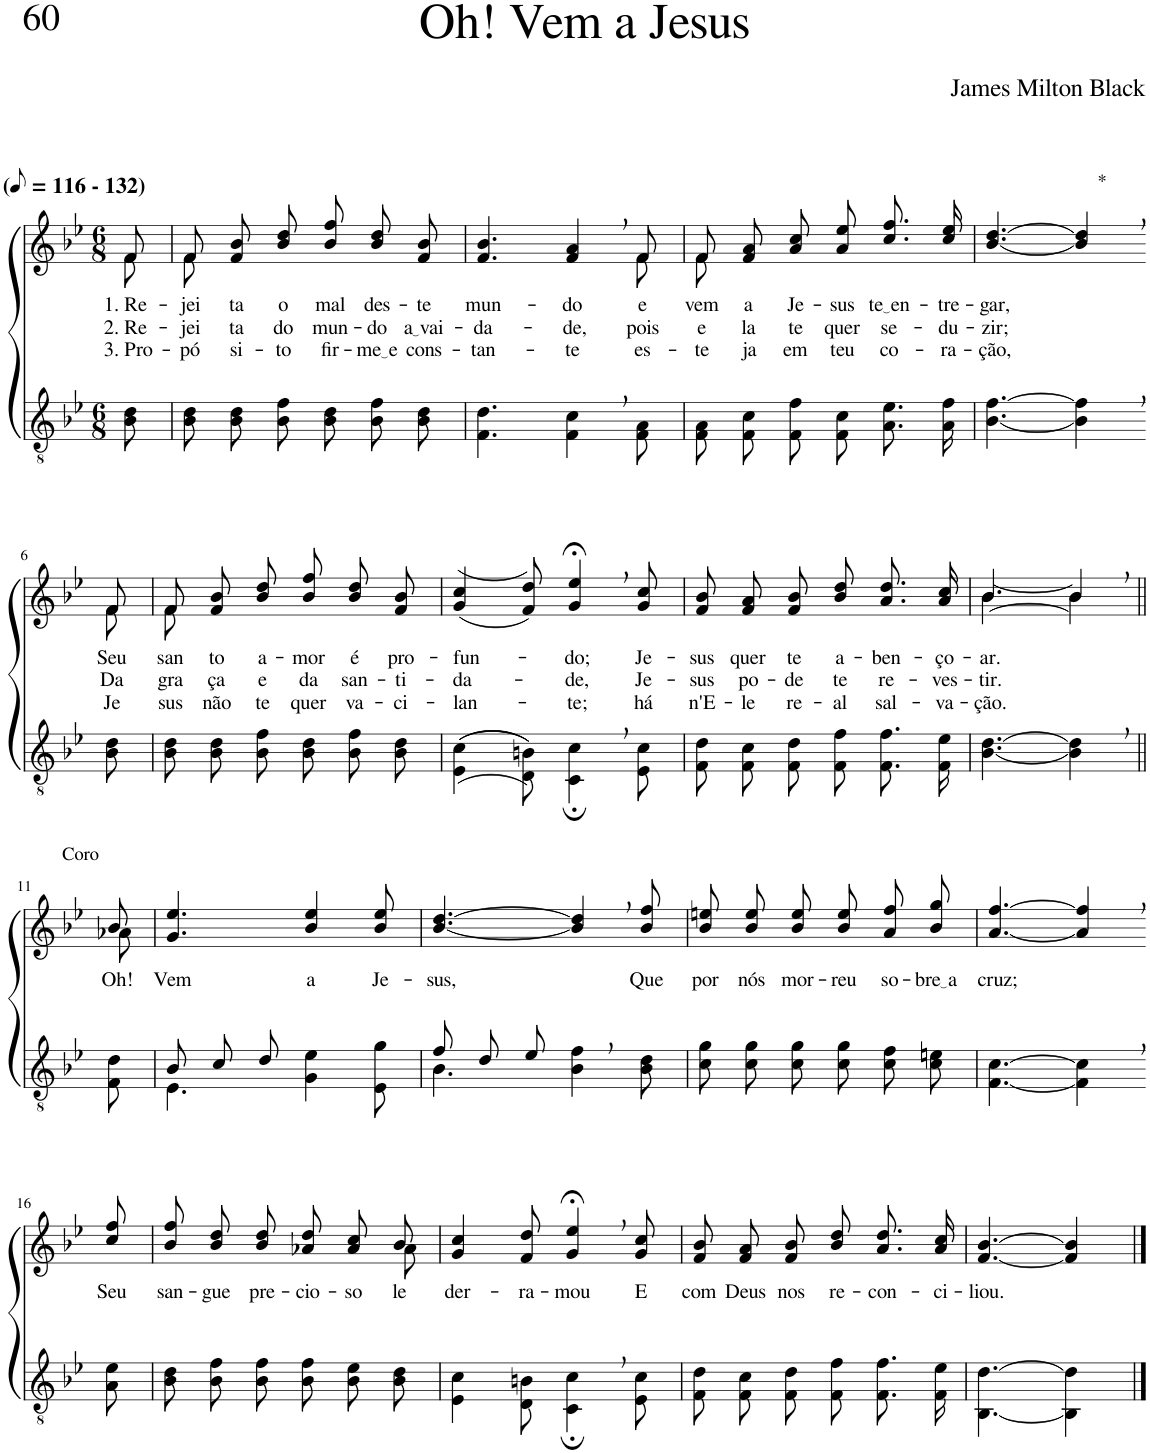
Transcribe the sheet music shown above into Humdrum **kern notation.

**kern	**kern	**text	**text	**text
*part2	*part1	*part1	*part1	*part1
*staff2	*staff1	*staff1	*staff1	*staff1
*I"Parte III e IV	*I"Parte I e II	*	*	*
*clefGv2	*clefG2	*	*	*
*Trd3c5	*Trd3c5	*	*	*
*k[b-e-]	*k[b-e-]	*	*	*
*M6/8	*M6/8	*	*	*
*MM58	*MM58	*	*	*
=1	=1	=1	=1	=1
*	*^	*	*	*
!	!LO:TX:a:B:t=(	!	!	!	!
!	!LO:TX:a:B:t=- 132)	!	!	!	!
!	!	!	!LO:LY:b	!LO:LY:b	!LO:LY:b
8B-\ 8d\	8f/	8f\	1. Re-	2. Re-	3. Pro-
=2	=2	=2	=2	=2	=2
!	!	!	!LO:LY:b	!LO:LY:b	!LO:LY:b
8B-\ 8d\L	8f/L	8f\	-jei-	-jei-	-pó-
!	!	!	!LO:LY:b	!LO:LY:b	!LO:LY:b
8B-\ 8d\	8f/ 8b-/	2ryy	-ta	-ta	-si-
!	!	!	!LO:LY:b	!LO:LY:b	!LO:LY:b
8B-\ 8f\J	8b-/ 8dd/J	.	o	do	-to
!	!	!	!LO:LY:b	!LO:LY:b	!LO:LY:b
8B-\ 8d\L	8b-\ 8ff\L	.	mal	mun-	fir-
!	!	!	!LO:LY:b	!LO:LY:b	!LO:LY:b
8B-\ 8f\	8b-\ 8dd\	.	des-	-do	me e
!	!	!	!LO:LY:b	!LO:LY:b	!LO:LY:b
8B-\ 8d\J	8f\ 8b-\J	8ryy	-te	a vai	cons-
=3	=3	=3	=3	=3	=3
!	!	!	!LO:LY:b	!LO:LY:b	!LO:LY:b
4.F\ 4.d\	4.f/ 4.b-/	8ryy	mun-	-da-	-tan-
!	!	!	!LO:LY:b	!LO:LY:b	!LO:LY:b
*	*v	*v	*	*	*
4F\, 4c\,	4f/, 4a/,	-do	-de,	-te
*	*^	*	*	*
!	!	!	!LO:LY:b	!LO:LY:b	!LO:LY:b
8F\ 8A\	8f/	8f\	e	pois	es-
=4	=4	=4	=4	=4	=4
!	!	!	!LO:LY:b	!LO:LY:b	!LO:LY:b
8F\ 8A\L	8f/L	8f\	vem	e-	-te-
!	!	!	!LO:LY:b	!LO:LY:b	!LO:LY:b
8F\ 8c\	8f/ 8a/	2ryy	a	-la	-ja
!	!	!	!LO:LY:b	!LO:LY:b	!LO:LY:b
8F\ 8f\J	8a/ 8cc/J	.	Je-	te	em
!	!	!	!LO:LY:b	!LO:LY:b	!LO:LY:b
8F\ 8c\L	8a\ 8ee-\L	.	-sus	quer	teu
!	!	!	!LO:LY:b	!LO:LY:b	!LO:LY:b
8.A\ 8.e-\	8.cc\ 8.ff\	.	te en	se-	co-
.	.	8ryy	.	.	.
!	!	!	!LO:LY:b	!LO:LY:b	!LO:LY:b
16A\ 16f\Jk	16cc\ 16ee-\Jk	.	-tre-	-du-	-ra-
*	*v	*v	*	*	*
=5	=5	=5	=5	=5
!	!	!LO:LY:b	!LO:LY:b	!LO:LY:b
[4.B-\ [4.f\	[4.b-/ [4.dd/	-gar,	-zir;	-ção,
!	!LO:TX:a:t=*	!	!	!
4B-\], 4f\],	4b-/], 4dd/],	.	.	.
!!LO:LB:g=z
=6-	=6-	=6-	=6-	=6-
!	!	!LO:LY:b	!LO:LY:b	!LO:LY:b
*	*^	*	*	*
8B-\ 8d\	8f\	8f/	-Seu	Da	-Je-
=7	=7	=7	=7	=7	=7
!	!	!	!LO:LY:b	!LO:LY:b	!LO:LY:b
8B-\ 8d\L	8f/L	8f\	san-	gra-	-sus
!	!	!	!LO:LY:b	!LO:LY:b	!LO:LY:b
8B-\ 8d\	8f/ 8b-/	2ryy	-to	-ça	não
!	!	!	!LO:LY:b	!LO:LY:b	!LO:LY:b
8B-\ 8f\J	8b-/ 8dd/J	.	a-	e	te
!	!	!	!LO:LY:b	!LO:LY:b	!LO:LY:b
8B-\ 8d\L	8b-\ 8ff\L	.	-mor	da	quer
!	!	!	!LO:LY:b	!LO:LY:b	!LO:LY:b
8B-\ 8f\	8b-\ 8dd\	.	é	san-	va-
!	!	!	!LO:LY:b	!LO:LY:b	!LO:LY:b
8B-\ 8d\J	8f\ 8b-\J	8ryy	pro-	-ti-	-ci-
=8	=8	=8	=8	=8	=8
!	!	!	!LO:LY:b	!LO:LY:b	!LO:LY:b
*	*v	*v	*	*	*
(((4E-\ 4c\	((4g/ 4cc/	-fun-	-da-	-lan-
8D\ 8Bn\)))	8f/ 8dd/))	.	.	.
!	!	!LO:LY:b	!LO:LY:b	!LO:LY:b
4C\;, 4c\;,	4g/;<, 4ee-/;<,	-do;	-de,	-te;
!	!	!LO:LY:b	!LO:LY:b	!LO:LY:b
8E-\ 8c\	8g/ 8cc/	Je-	Je-	há
=9	=9	=9	=9	=9
!	!	!LO:LY:b	!LO:LY:b	!LO:LY:b
8F/ 8d/L	8f/ 8b-/L	-sus	-sus	n'E-
!	!	!LO:LY:b	!LO:LY:b	!LO:LY:b
8F/ 8c/	8f/ 8a/	quer	po-	-le
!	!	!LO:LY:b	!LO:LY:b	!LO:LY:b
8F/ 8d/J	8f/ 8b-/J	te	-de	re-
!	!	!LO:LY:b	!LO:LY:b	!LO:LY:b
8F\ 8f\L	8b-\ 8dd\L	a-	te	-al
!	!	!LO:LY:b	!LO:LY:b	!LO:LY:b
8.F\ 8.f\	8.a\ 8.dd\	-ben-	re-	sal-
!	!	!LO:LY:b	!LO:LY:b	!LO:LY:b
16F\ 16e-\Jk	16a\ 16cc\Jk	-ço-	-ves-	-va-
=10	=10	=10	=10	=10
!	!	!LO:LY:b	!LO:LY:b	!LO:LY:b
*	*^	*	*	*
[4.B-\ [4.d\	[4.b-\	[4.b-/	-ar.	-tir.	-ção.
4B-\], 4d\],	4b-,\]	4b-/]	.	.	.
!!LO:LB:g=z	!!
=11||	=11||	=11||	=11||	=11||	=11||
!	!LO:TX:a:t=Coro	!	!	!	!
!	!	!	!LO:LY:b	!	!
8F\ 8d\	8b-/	8a-X\	Oh!	.	.
=12	=12	=12	=12	=12	=12
*^	*	*	*	*	*
!	!	!	!	!LO:LY:b	!	!
*	*	*v	*v	*	*	*
8B-/L	4.E-\	4.g/ 4.ee-/	Vem	.	.
8c/	.	.	.	.	.
8d/J	.	.	.	.	.
!	!	!	!LO:LY:b	!	!
8ryy	4G\ 4e-\	4b-/ 4ee-/	a	.	.
4ryy	.	.	.	.	.
!	!	!	!LO:LY:b	!	!
.	8E-\ 8g\	8b-/ 8ee-/	Je-	.	.
=13	=13	=13	=13	=13	=13
!	!	!	!LO:LY:b	!	!
8f/L	4.B-\	[4.b-/ [4.dd/	-sus,	.	.
8d/	.	.	.	.	.
8e-/J	.	.	.	.	.
8ryy	4B-\ 4f\	4b-/], 4dd/],	.	.	.
4ryy	.	.	.	.	.
!	!	!	!LO:LY:b	!	!
.	8B-\ 8d\	8b-/ 8ff/	Que	.	.
=14	=14	=14	=14	=14	=14
!	!	!	!LO:LY:b	!	!
*v	*v	*	*	*	*
8c\ 8g\L	8b-\ 8een\L	por	.	.
!	!	!LO:LY:b	!	!
8c\ 8g\	8b-\ 8ee\	nós	.	.
!	!	!LO:LY:b	!	!
8c\ 8g\J	8b-\ 8ee\J	mor-	.	.
!	!	!LO:LY:b	!	!
8c\ 8g\L	8b-\ 8ee\L	-reu	.	.
!	!	!LO:LY:b	!	!
8c\ 8f\	8a\ 8ff\	so-	.	.
!	!	!LO:LY:b	!	!
8c\ 8en\J	8b-\ 8gg\J	bre a	.	.
=15	=15	=15	=15	=15
!	!	!LO:LY:b	!	!
[4.F\ [4.c\	[4.a/ [4.ff/	cruz;	.	.
4F\], 4c\],	4a/], 4ff/],	.	.	.
!!LO:LB:g=z
=16-	=16-	=16-	=16-	=16-
!	!	!LO:LY:b	!	!
8A\ 8e-\	8cc/ 8ff/	Seu	.	.
=17	=17	=17	=17	=17
!	!	!LO:LY:b	!	!
*	*^	*	*	*
8B-\ 8d\L	8b-\ 8ff\L	8ryy	san-	.	.
!	!	!	!LO:LY:b	!	!
*	*v	*v	*	*	*
8B-\ 8f\	8b-\ 8dd\	-gue	.	.
!	!	!LO:LY:b	!	!
8B-\ 8f\J	8b-\ 8dd\J	pre-	.	.
!	!	!LO:LY:b	!	!
8B-\ 8f\L	8a-X/ 8dd/L	-cio-	.	.
!	!	!LO:LY:b	!	!
8B-\ 8e-\	8a-/ 8cc/	-so	.	.
*	*^	*	*	*
!	!	!	!LO:LY:b	!	!
8B-\ 8d\J	8b-/J	8a-\	le	.	.
=18	=18	=18	=18	=18	=18
!	!	!	!LO:LY:b	!	!
*	*v	*v	*	*	*
4E-\ 4c\	4g/ 4cc/	der-	.	.
!	!	!LO:LY:b	!	!
8D\ 8Bn\	8f/ 8dd/	-ra-	.	.
!	!	!LO:LY:b	!	!
4C\;, 4c\;,	4g/;<, 4ee-/;<,	-mou	.	.
!	!	!LO:LY:b	!	!
8E-\ 8c\	8g/ 8cc/	E	.	.
=19	=19	=19	=19	=19
!	!	!LO:LY:b	!	!
8F/ 8d/L	8f/ 8b-/L	com	.	.
!	!	!LO:LY:b	!	!
8F/ 8c/	8f/ 8a/	Deus	.	.
!	!	!LO:LY:b	!	!
8F/ 8d/J	8f/ 8b-/J	nos	.	.
!	!	!LO:LY:b	!	!
8F\ 8f\L	8b-\ 8dd\L	re-	.	.
!	!	!LO:LY:b	!	!
8.F\ 8.f\	8.a\ 8.dd\	-con-	.	.
!	!	!LO:LY:b	!	!
16F\ 16e-\Jk	16a\ 16cc\Jk	-ci-	.	.
=20	=20	=20	=20	=20
!	!	!LO:LY:b	!	!
[4.BB-\ [4.d\	[4.f/ [4.b-/	-liou.	.	.
4BB-\] 4d\]	4f/] 4b-/]	.	.	.
==	==	==	==	==
*-	*-	*-	*-	*-
